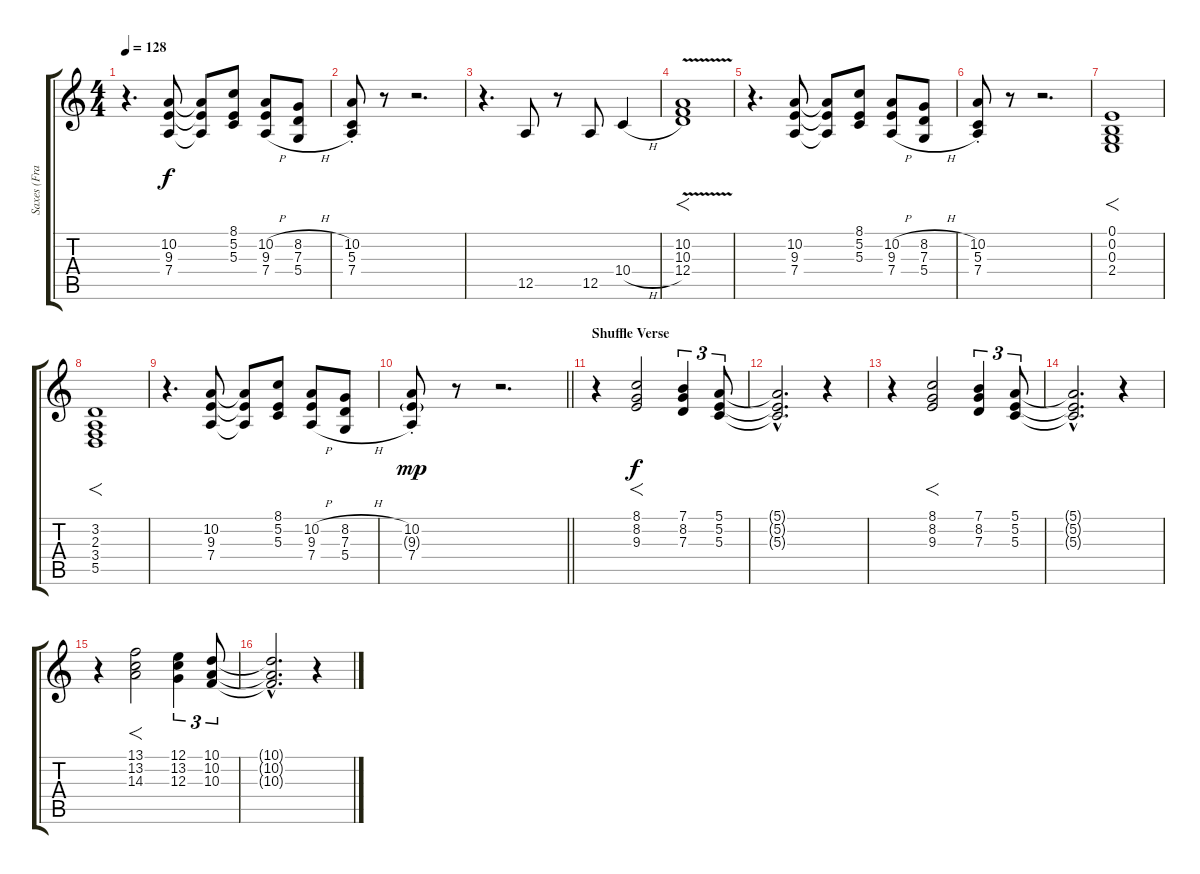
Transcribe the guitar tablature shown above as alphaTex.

\track ("Saxes (Frank)" "Saxes (Fra") {instrument tenorsax}
\staff {score tabs}
\tuning (E4 B3 G3 D3 A2 E2) {hide}
\ts (4 4)
\tempo 128
\clef g2
\ks c
r.4{d dy f} (10.2 9.3 7.4).8 (10.2{t} 9.3{t} 7.4{t}).8 (8.1 5.2 5.3).8 (10.2{h} 9.3{h} 7.4{h}).8 (8.2{h} 7.3{h} 5.4{h}).8 |
(10.2 5.3 7.4{st}).8 r.8 r.2{d} |
r.4{d} 12.5.8 r.8 12.5.8 10.4{h}.4 |
(10.2 10.3 12.4{v}).1{f} |
r.4{d} (10.2 9.3 7.4).8 (10.2{t} 9.3{t} 7.4{t}).8 (8.1 5.2 5.3).8 (10.2{h} 9.3{h} 7.4{h}).8 (8.2{h} 7.3{h} 5.4{h}).8 |
(10.2 5.3 7.4{st}).8 r.8 r.2{d} |
(0.1 0.2 0.3 2.4).1{f} |
(3.2 2.3 3.4 5.5).1{f} |
r.4{d} (10.2 9.3 7.4).8 (10.2{t} 9.3{t} 7.4{t}).8 (8.1 5.2 5.3).8 (10.2{h} 9.3{h} 7.4{h}).8 (8.2{h} 7.3{h} 5.4{h}).8 |
\barLineRight lightlight
(10.2{st} 9.3{g st} 7.4{st}).8{dy mp} r.8 r.2{d} |
\section ("" "Shuffle Verse")
r.4 (8.1 8.2 9.3).2{f dy f} (7.1 8.2 7.3).4{tu (3 2)} (5.1 5.2 5.3).8{tu (3 2)} |
(5.1{hac t} 5.2{hac t} 5.3{hac t}).2{d} r.4 |
r.4 (8.1 8.2 9.3).2{f} (7.1 8.2 7.3).4{tu (3 2)} (5.1 5.2 5.3).8{tu (3 2)} |
(5.1{hac t} 5.2{hac t} 5.3{hac t}).2{d} r.4 |
r.4 (13.1 13.2 14.3).2{f} (12.1 13.2 12.3).4{tu (3 2)} (10.1 10.2 10.3).8{tu (3 2)} |
(10.1{hac t} 10.2{hac t} 10.3{hac t}).2{d} r.4
